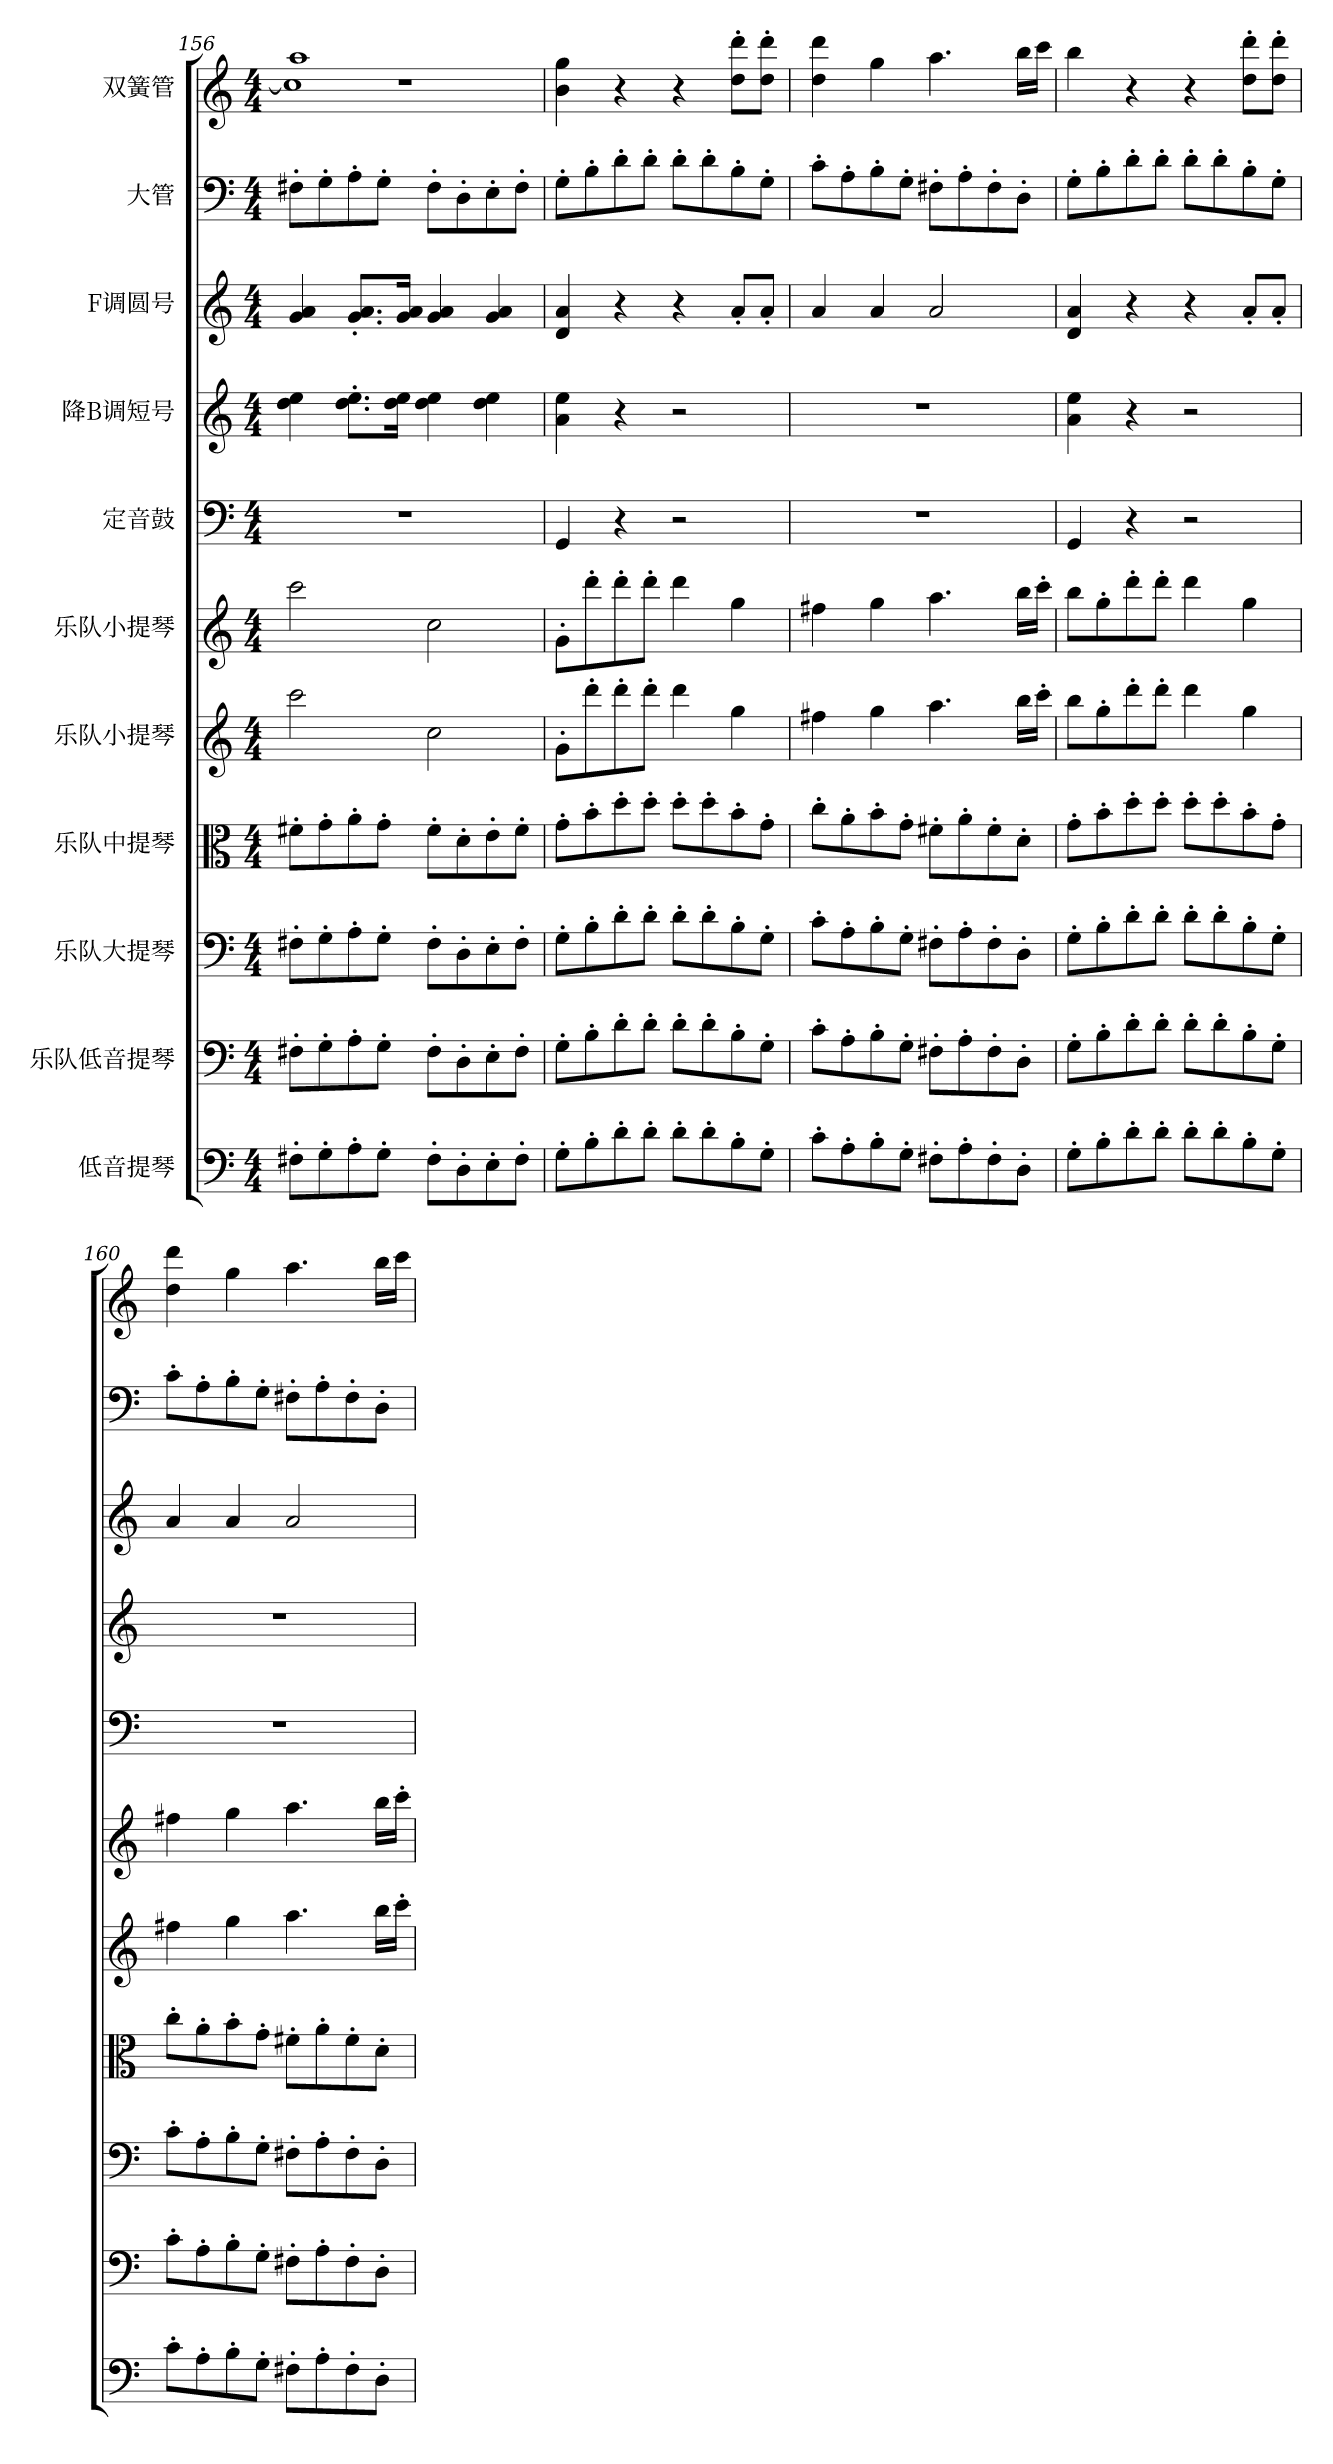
**kern	**kern	**kern	**kern	**kern	**kern	**kern	**kern	**kern	**kern	**kern
*part11	*part10	*part9	*part8	*part7	*part6	*part5	*part4	*part3	*part2	*part1
*staff11	*staff10	*staff9	*staff8	*staff7	*staff6	*staff5	*staff4	*staff3	*staff2	*staff1
*I"低音提琴	*I"乐队低音提琴	*I"乐队大提琴	*I"乐队中提琴	*I"乐队小提琴	*I"乐队小提琴	*I"定音鼓	*I"降B调短号	*I"F调圆号	*I"大管	*I"双簧管
*clefF4	*clefF4	*clefF4	*clefC3	*clefG2	*clefG2	*clefF4	*clefG2	*clefG2	*clefF4	*clefG2
*ITrd7c12	*ITrd7c12	*	*	*	*	*	*ITrd1c2	*ITrd4c7	*	*
*k[]	*k[]	*k[]	*k[]	*k[]	*k[]	*k[]	*k[b-e-]	*k[b-]	*k[]	*k[]
*M4/4	*M4/4	*M4/4	*M4/4	*M4/4	*M4/4	*M4/4	*M4/4	*M4/4	*M4/4	*M4/4
=156	=156	=156	=156	=156	=156	=156	=156	=156	=156	=156
*	*	*	*	*	*	*	*	*	*	*^
*	*	*	*	*	*	*	*	*	*	*	*^
8FF#X'\L	8FF#X'\L	8F#X'\L	8f#X'\L	2ccc\	2ccc\	1r	4cc\ 4dd\	4c/ 4d/	8F#X'\L	1r	1aa	1cc]
8GG'\	8GG'\	8G'\	8g'\	.	.	.	.	.	8G'\	.	.	.
8AA'\	8AA'\	8A'\	8a'\	.	.	.	8.cc\' 8.dd\'L	8.c/' 8.d/'L	8A'\	.	.	.
8GG'\J	8GG'\J	8G'\J	8g'\J	.	.	.	.	.	8G'\J	.	.	.
.	.	.	.	.	.	.	16cc\ 16dd\Jk	16c/ 16d/Jk	.	.	.	.
8FF#'\L	8FF#'\L	8F#'\L	8f#'\L	2cc\	2cc\	.	4cc\ 4dd\	4c/ 4d/	8F#'\L	.	.	.
8DD'\	8DD'\	8D'\	8d'\	.	.	.	.	.	8D'\	.	.	.
8EE'\	8EE'\	8E'\	8e'\	.	.	.	4cc\ 4dd\	4c/ 4d/	8E'\	.	.	.
8FF#'\J	8FF#'\J	8F#'\J	8f#'\J	.	.	.	.	.	8F#'\J	.	.	.
*	*	*	*	*	*	*	*	*	*	*v	*v	*v
=157	=157	=157	=157	=157	=157	=157	=157	=157	=157	=157
8GG'\L	8GG'\L	8G'\L	8g'\L	8g'\L	8g'\L	4GG/	4g\ 4dd\	4G/ 4d/	8G'\L	4b\ 4gg\
8BB'\	8BB'\	8B'\	8b'\	8ddd'\	8ddd'\	.	.	.	8B'\	.
8D'\	8D'\	8d'\	8dd'\	8ddd'\	8ddd'\	4r	4r	4r	8d'\	4r
8D'\J	8D'\J	8d'\J	8dd'\J	8ddd'\J	8ddd'\J	.	.	.	8d'\J	.
8D'\L	8D'\L	8d'\L	8dd'\L	4ddd\	4ddd\	2r	2r	4r	8d'\L	4r
8D'\	8D'\	8d'\	8dd'\	.	.	.	.	.	8d'\	.
8BB'\	8BB'\	8B'\	8b'\	4gg\	4gg\	.	.	8d'/L	8B'\	8dd\' 8ddd\'L
8GG'\J	8GG'\J	8G'\J	8g'\J	.	.	.	.	8d'/J	8G'\J	8dd\' 8ddd\'J
!!LO:PB:g=z
=158	=158	=158	=158	=158	=158	=158	=158	=158	=158	=158
8C'\L	8C'\L	8c'\L	8cc'\L	4ff#X\	4ff#X\	1r	1r	4d/	8c'\L	4dd\ 4ddd\
8AA'\	8AA'\	8A'\	8a'\	.	.	.	.	.	8A'\	.
8BB'\	8BB'\	8B'\	8b'\	4gg\	4gg\	.	.	4d/	8B'\	4gg\
8GG'\J	8GG'\J	8G'\J	8g'\J	.	.	.	.	.	8G'\J	.
8FF#X'\L	8FF#X'\L	8F#X'\L	8f#X'\L	4.aa\	4.aa\	.	.	2d/	8F#X'\L	4.aa\
8AA'\	8AA'\	8A'\	8a'\	.	.	.	.	.	8A'\	.
8FF#'\	8FF#'\	8F#'\	8f#'\	.	.	.	.	.	8F#'\	.
8DD'\J	8DD'\J	8D'\J	8d'\J	16bb\LL	16bb\LL	.	.	.	8D'\J	16bb\LL
.	.	.	.	16ccc'\JJ	16ccc'\JJ	.	.	.	.	16ccc\JJ
=159	=159	=159	=159	=159	=159	=159	=159	=159	=159	=159
8GG'\L	8GG'\L	8G'\L	8g'\L	8bb\L	8bb\L	4GG/	4g\ 4dd\	4G/ 4d/	8G'\L	4bb\
8BB'\	8BB'\	8B'\	8b'\	8gg'\	8gg'\	.	.	.	8B'\	.
8D'\	8D'\	8d'\	8dd'\	8ddd'\	8ddd'\	4r	4r	4r	8d'\	4r
8D'\J	8D'\J	8d'\J	8dd'\J	8ddd'\J	8ddd'\J	.	.	.	8d'\J	.
8D'\L	8D'\L	8d'\L	8dd'\L	4ddd\	4ddd\	2r	2r	4r	8d'\L	4r
8D'\	8D'\	8d'\	8dd'\	.	.	.	.	.	8d'\	.
8BB'\	8BB'\	8B'\	8b'\	4gg\	4gg\	.	.	8d'/L	8B'\	8dd\' 8ddd\'L
8GG'\J	8GG'\J	8G'\J	8g'\J	.	.	.	.	8d'/J	8G'\J	8dd\' 8ddd\'J
=160	=160	=160	=160	=160	=160	=160	=160	=160	=160	=160
8C'\L	8C'\L	8c'\L	8cc'\L	4ff#X\	4ff#X\	1r	1r	4d/	8c'\L	4dd\ 4ddd\
8AA'\	8AA'\	8A'\	8a'\	.	.	.	.	.	8A'\	.
8BB'\	8BB'\	8B'\	8b'\	4gg\	4gg\	.	.	4d/	8B'\	4gg\
8GG'\J	8GG'\J	8G'\J	8g'\J	.	.	.	.	.	8G'\J	.
8FF#X'\L	8FF#X'\L	8F#X'\L	8f#X'\L	4.aa\	4.aa\	.	.	2d/	8F#X'\L	4.aa\
8AA'\	8AA'\	8A'\	8a'\	.	.	.	.	.	8A'\	.
8FF#'\	8FF#'\	8F#'\	8f#'\	.	.	.	.	.	8F#'\	.
8DD'\J	8DD'\J	8D'\J	8d'\J	16bb\LL	16bb\LL	.	.	.	8D'\J	16bb\LL
.	.	.	.	16ccc'\JJ	16ccc'\JJ	.	.	.	.	16ccc\JJ
=	=	=	=	=	=	=	=	=	=	=
*-	*-	*-	*-	*-	*-	*-	*-	*-	*-	*-
